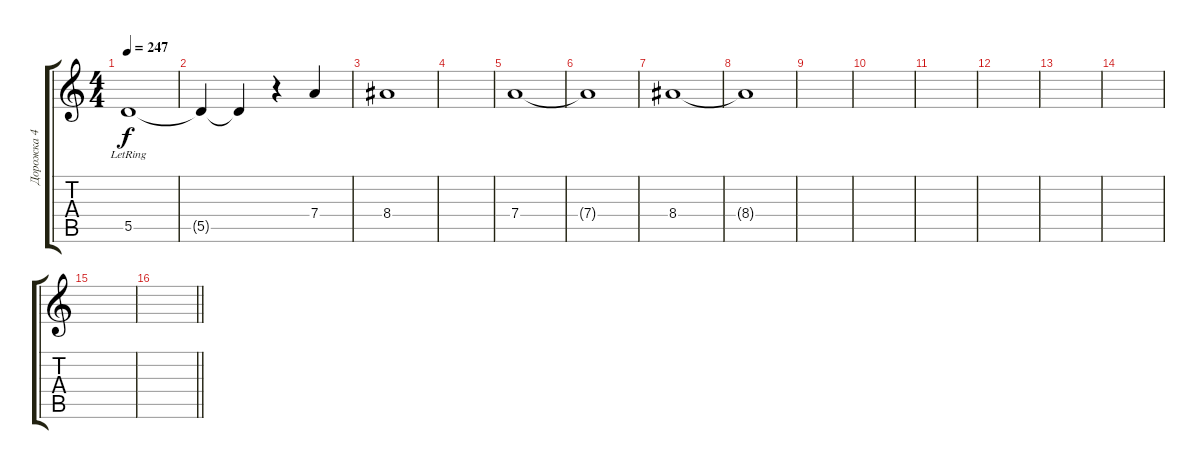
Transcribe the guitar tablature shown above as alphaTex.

\track ("Дорожка 4" "Дорожка 4") {instrument electricbasspick}
\staff {score tabs}
\tuning (E4 B3 G3 D3 A2 E2) {hide}
\ts (4 4)
\tempo 247
\clef g2
\ks c
5.5{lr}.1{dy f} |
5.5{t}.4 5.5{t}.4 r.4 7.4.4 |
8.4.1 |
|
7.4.1 |
7.4{t}.1 |
8.4.1 |
8.4{t}.1 |
|
|
|
|
|
|
|
\barLineRight lightlight
